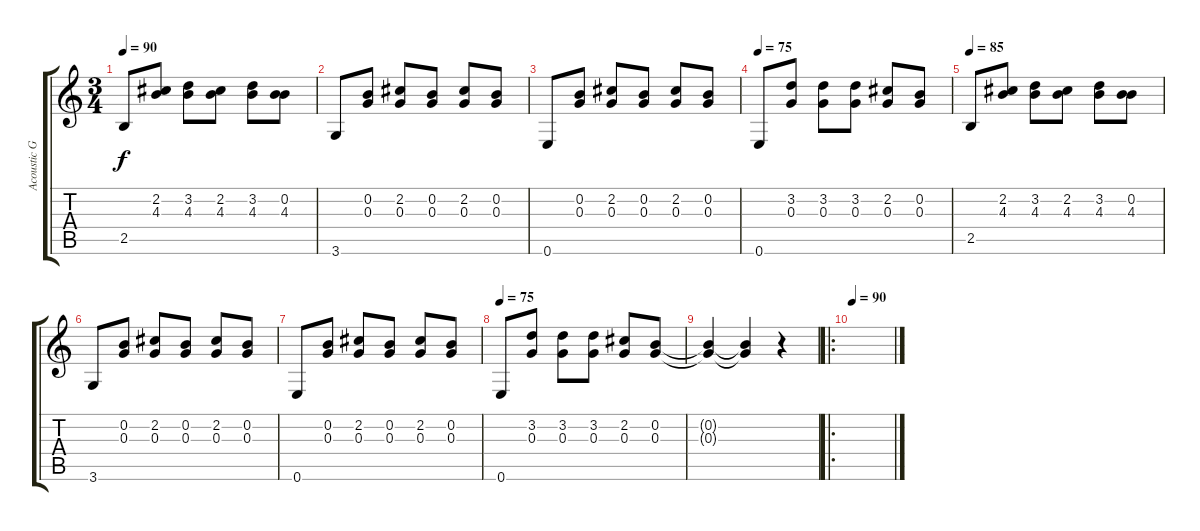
\track ("Acoustic Guitar" "Acoustic G") {instrument acousticguitarsteel}
\staff {score tabs}
\tuning (E4 B3 G3 D3 A2 E2) {hide}
\ts (3 4)
\tempo 90
\tempo 85
\tempo 90
\clef g2
\ks c
2.5.8{dy f instrument acousticguitarsteel} (2.2 4.3).8{txt ""} (3.2 4.3).8 (2.2 4.3).8 (3.2 4.3).8 (0.2 4.3).8 |
3.6.8 (0.2 0.3).8 (2.2 0.3).8 (0.2 0.3).8 (2.2 0.3).8 (0.2 0.3).8 |
0.6.8 (0.2 0.3).8 (2.2 0.3).8 (0.2 0.3).8 (2.2 0.3).8 (0.2 0.3).8 |
\tempo 75
0.6.8 (3.2 0.3).8 (3.2 0.3).8 (3.2 0.3).8 (2.2 0.3).8 (0.2 0.3).8 |
\tempo 85
2.5.8 (2.2 4.3).8 (3.2 4.3).8 (2.2 4.3).8 (3.2 4.3).8 (0.2 4.3).8 |
3.6.8 (0.2 0.3).8 (2.2 0.3).8 (0.2 0.3).8 (2.2 0.3).8 (0.2 0.3).8 |
0.6.8 (0.2 0.3).8 (2.2 0.3).8 (0.2 0.3).8 (2.2 0.3).8 (0.2 0.3).8 |
\tempo 75
0.6.8 (3.2 0.3).8 (3.2 0.3).8 (3.2 0.3).8 (2.2 0.3).8 (0.2 0.3).8 |
(0.2{t} 0.3{t}).4 (0.2{t} 0.3{t}).4 r.4 |
\ro
\tempo 90
